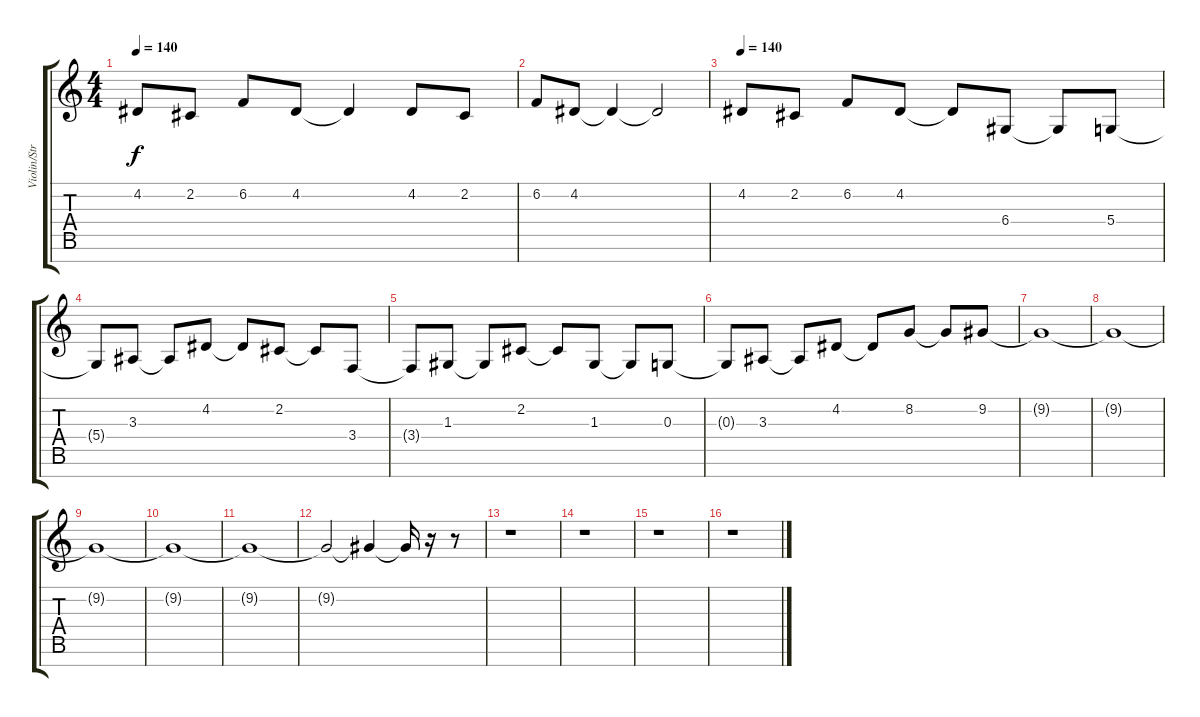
\track ("Violin/Strings" "Violin/Str") {instrument violin}
\staff {score tabs}
\tuning (E4 B3 G3 D3 A2 E2 B1) {hide}
\ts (4 4)
\tempo 140
\clef g2
\ks c
4.2.8{dy f} 2.2.8 6.2.8 4.2.8 4.2{t}.4 4.2.8 2.2.8 |
6.2.8 4.2.8 4.2{t}.4 4.2{t}.2 |
\tempo 140
4.2.8 2.2.8 6.2.8 4.2.8 4.2{t}.8 6.4.8 6.4{t}.8 5.4.8 |
5.4{t}.8 3.3.8 3.3{t}.8 4.2.8 4.2{t}.8 2.2.8 2.2{t}.8 3.4.8 |
3.4{t}.8 1.3.8 1.3{t}.8 2.2.8 2.2{t}.8 1.3.8 1.3{t}.8 0.3.8 |
0.3{t}.8 3.3.8 3.3{t}.8 4.2.8 4.2{t}.8 8.2.8 8.2{t}.8 9.2.8 |
9.2{t}.1 |
9.2{t}.1 |
9.2{t}.1 |
9.2{t}.1 |
9.2{t}.1 |
9.2{t}.2 9.2{t}.4 9.2{t}.16 r.16 r.8 |
r.1 |
r.1 |
r.1 |
r.1
